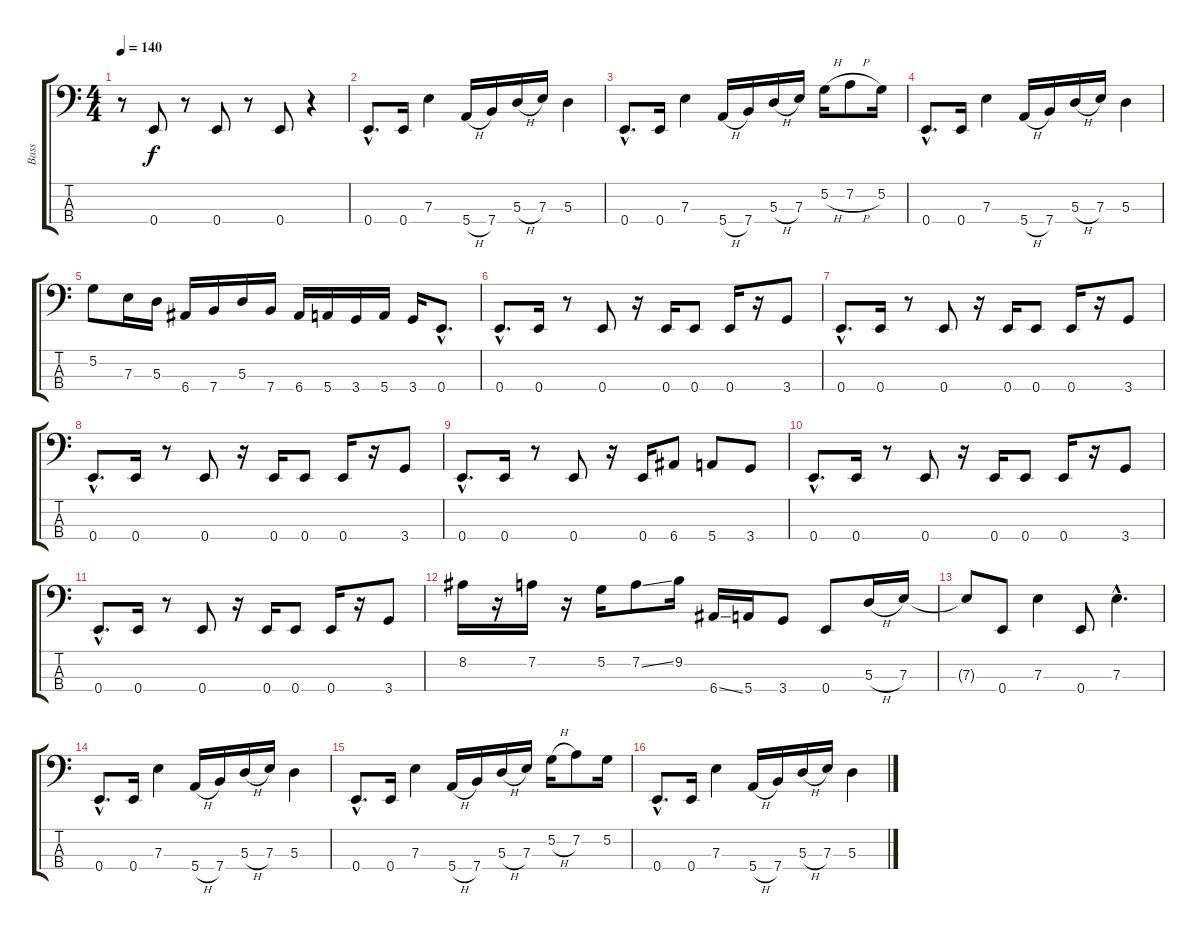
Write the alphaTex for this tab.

\track ("Bass" "Bass") {instrument electricbassfinger}
\staff {score tabs}
\tuning (G2 D2 A1 E1) {hide}
\ts (4 4)
\tempo 140
\clef f4
\ks c
r.8{dy f instrument electricbassfinger} 0.4.8 r.8 0.4.8 r.8 0.4.8 r.4 |
0.4{hac}.8{d} 0.4.16 7.3.4 5.4{h}.16 7.4.16 5.3{h}.16 7.3.16 5.3.4 |
0.4{hac}.8{d} 0.4.16 7.3.4 5.4{h}.16 7.4.16 5.3{h}.16 7.3.16 5.2{h}.16 7.2{h}.8 5.2.16 |
0.4{hac}.8{d} 0.4.16 7.3.4 5.4{h}.16 7.4.16 5.3{h}.16 7.3.16 5.3.4 |
5.2.8 7.3.16 5.3.16 6.4.16 7.4.16 5.3.16 7.4.16 6.4.16 5.4.16 3.4.16 5.4.16 3.4.16 0.4{hac}.8{d} |
0.4{hac}.8{d} 0.4.16 r.8 0.4.8 r.16 0.4.16 0.4.8 0.4.16 r.16 3.4.8 |
0.4{hac}.8{d} 0.4.16 r.8 0.4.8 r.16 0.4.16 0.4.8 0.4.16 r.16 3.4.8 |
0.4{hac}.8{d} 0.4.16 r.8 0.4.8 r.16 0.4.16 0.4.8 0.4.16 r.16 3.4.8 |
0.4{hac}.8{d} 0.4.16 r.8 0.4.8 r.16 0.4.16 6.4.8 5.4.8 3.4.8 |
0.4{hac}.8{d} 0.4.16 r.8 0.4.8 r.16 0.4.16 0.4.8 0.4.16 r.16 3.4.8 |
0.4{hac}.8{d} 0.4.16 r.8 0.4.8 r.16 0.4.16 0.4.8 0.4.16 r.16 3.4.8 |
8.2.16 r.16 7.2.16 r.16 5.2.16 7.2{ss}.8 9.2.16 6.4{ss}.16 5.4.16 3.4.8 0.4.8 5.3{h}.16 7.3.16 |
7.3{t}.8 0.4.8 7.3.4 0.4.8 7.3{hac}.4{d} |
0.4{hac}.8{d} 0.4.16 7.3.4 5.4{h}.16 7.4.16 5.3{h}.16 7.3.16 5.3.4 |
0.4{hac}.8{d} 0.4.16 7.3.4 5.4{h}.16 7.4.16 5.3{h}.16 7.3.16 5.2{h}.16 7.2.8 5.2.16 |
0.4{hac}.8{d} 0.4.16 7.3.4 5.4{h}.16 7.4.16 5.3{h}.16 7.3.16 5.3.4
